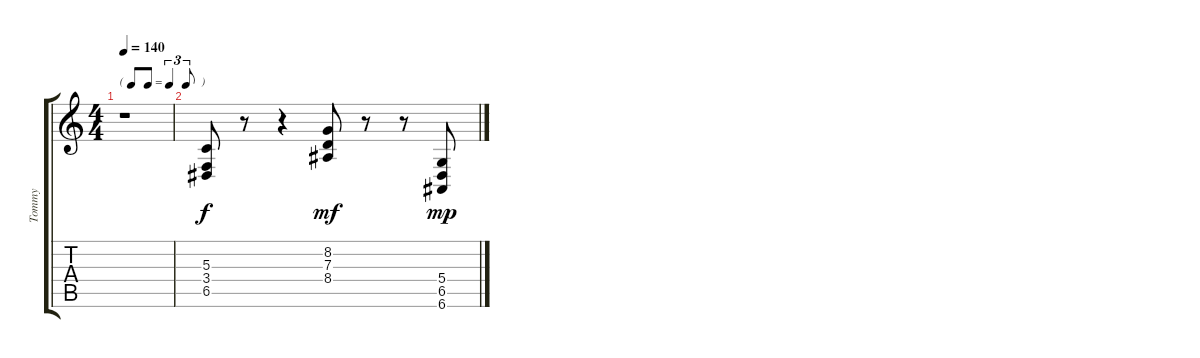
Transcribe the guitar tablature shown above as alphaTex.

\track ("Tommy" "Tommy") {instrument electricpiano1}
\staff {score tabs}
\tuning (E4 B3 G3 D3 A2 E2) {hide}
\ts (4 4)
\tf triplet8th
\tempo 140
\clef g2
\ks c
r.1{dy f} |
(5.3 3.4 6.5).8 r.8 r.4 (8.2 7.3 8.4).8{dy mf} r.8 r.8 (5.4 6.5 6.6).8{dy mp}
